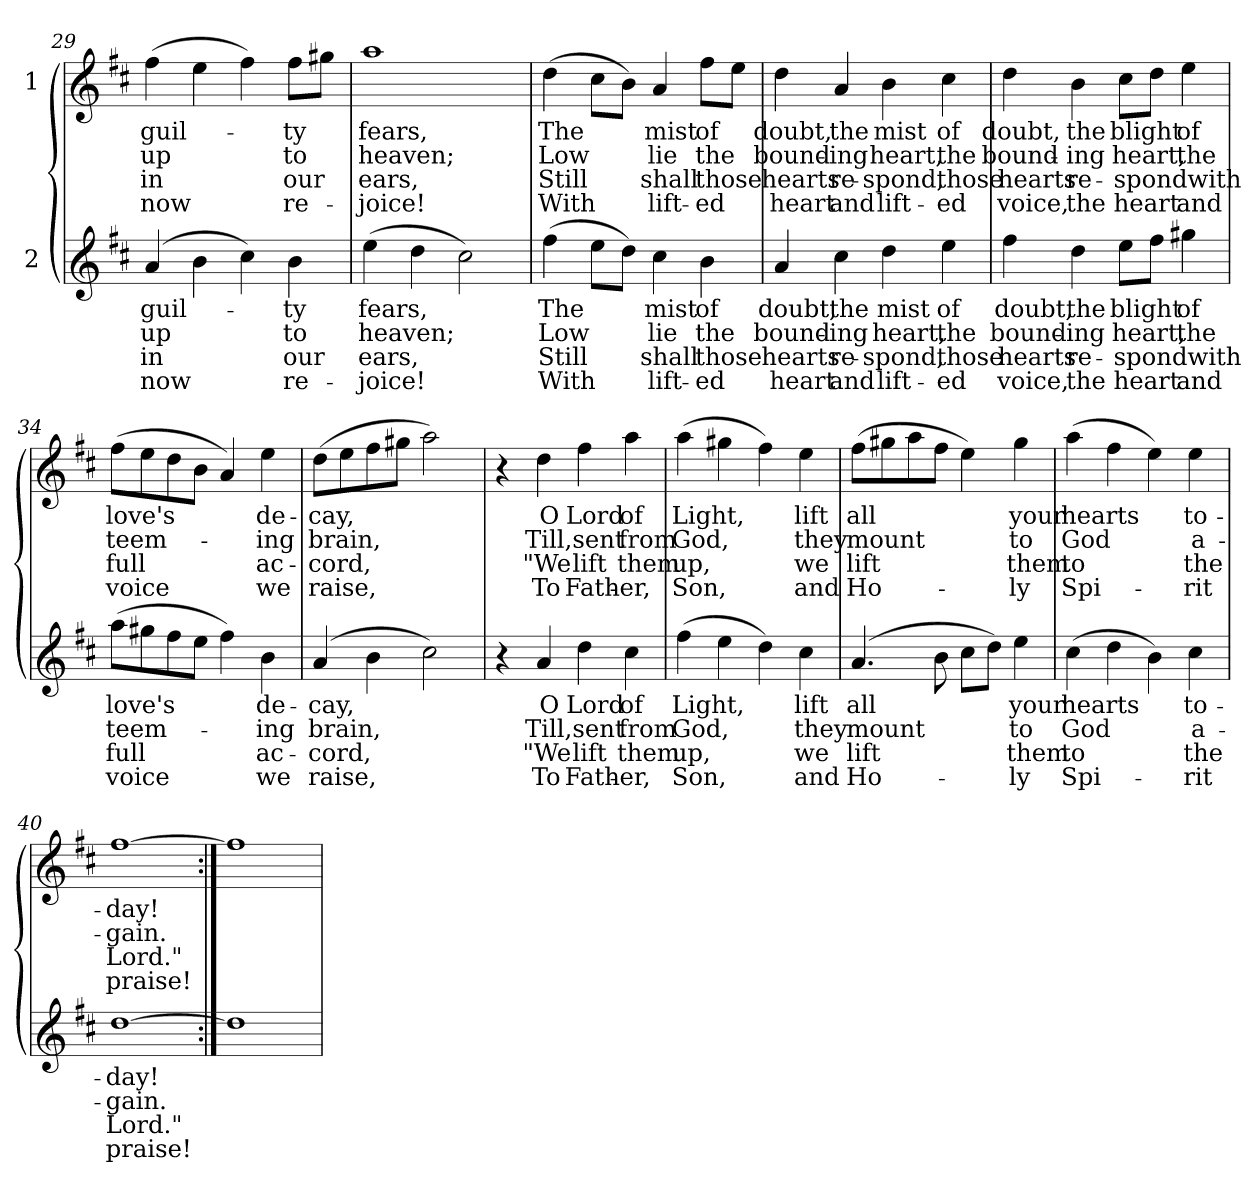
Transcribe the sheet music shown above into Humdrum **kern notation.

**kern	**text	**text	**text	**text	**kern	**text	**text	**text	**text
*part2	*part2	*part2	*part2	*part2	*part1	*part1	*part1	*part1	*part1
*staff2	*staff2	*staff2	*staff2	*staff2	*staff1	*staff1	*staff1	*staff1	*staff1
*I"2	*	*	*	*	*I"1	*	*	*	*
*clefG2	*	*	*	*	*clefG2	*	*	*	*
*k[f#c#]	*	*	*	*	*k[f#c#]	*	*	*	*
*D:	*	*	*	*	*D:	*	*	*	*
=29	=29	=29	=29	=29	=29	=29	=29	=29	=29
!	!LO:LY:a	!LO:LY:a	!LO:LY:a	!LO:LY:a	!	!LO:LY:b	!LO:LY:b	!LO:LY:b	!LO:LY:b
(<4a/	guil-	up	in	now	(>4ff#\	guil-	up	in	now
4b\	.	.	.	.	4ee\	.	.	.	.
4cc#\)	.	.	.	.	4ff#\)	.	.	.	.
!	!LO:LY:a	!LO:LY:a	!LO:LY:a	!LO:LY:a	!	!LO:LY:b	!LO:LY:b	!LO:LY:b	!LO:LY:b
4b\	-ty	to	our	re-	8ff#\L	-ty	to	our	re-
.	.	.	.	.	8gg#X\J	.	.	.	.
=30	=30	=30	=30	=30	=30	=30	=30	=30	=30
!	!LO:LY:a	!LO:LY:a	!LO:LY:a	!LO:LY:a	!	!LO:LY:b	!LO:LY:b	!LO:LY:b	!LO:LY:b
(<4ee\	fears,	heaven;	ears,	-joice!	1aa	fears,	heaven;	ears,	-joice!
4dd\	.	.	.	.	.	.	.	.	.
2cc#\)	.	.	.	.	.	.	.	.	.
!!LO:LB:g=z
=31	=31	=31	=31	=31	=31	=31	=31	=31	=31
!	!LO:LY:a	!LO:LY:a	!LO:LY:a	!LO:LY:a	!	!LO:LY:b	!LO:LY:b	!LO:LY:b	!LO:LY:b
(<4ff#\	The	Low	Still	With	(>4dd\	The	Low	Still	With
8ee\L	.	.	.	.	8cc#\L	.	.	.	.
8dd\J)	.	.	.	.	8b\J)	.	.	.	.
!	!LO:LY:a	!LO:LY:a	!LO:LY:a	!LO:LY:a	!	!LO:LY:b	!LO:LY:b	!LO:LY:b	!LO:LY:b
4cc#\	mist	lie	shall	lift-	4a/	mist	lie	shall	lift-
!	!LO:LY:a	!LO:LY:a	!LO:LY:a	!LO:LY:a	!	!LO:LY:b	!LO:LY:b	!LO:LY:b	!LO:LY:b
4b\	of	the	those	-ed	8ff#\L	of	the	those	-ed
.	.	.	.	.	8ee\J	.	.	.	.
=32	=32	=32	=32	=32	=32	=32	=32	=32	=32
!	!LO:LY:a	!LO:LY:a	!LO:LY:a	!LO:LY:a	!	!LO:LY:b	!LO:LY:b	!LO:LY:b	!LO:LY:b
4a/	doubt,	bound-	hearts	heart	4dd\	doubt,	bound-	hearts	heart
!	!LO:LY:a	!LO:LY:a	!LO:LY:a	!LO:LY:a	!	!LO:LY:b	!LO:LY:b	!LO:LY:b	!LO:LY:b
4cc#\	the	-ing	re-	and	4a/	the	-ing	re-	and
!	!LO:LY:a	!LO:LY:a	!LO:LY:a	!LO:LY:a	!	!LO:LY:b	!LO:LY:b	!LO:LY:b	!LO:LY:b
4dd\	mist	heart,	-spond,	lift-	4b\	mist	heart,	-spond,	lift-
!	!LO:LY:a	!LO:LY:a	!LO:LY:a	!LO:LY:a	!	!LO:LY:b	!LO:LY:b	!LO:LY:b	!LO:LY:b
4ee\	of	the	those	-ed	4cc#\	of	the	those	-ed
=33	=33	=33	=33	=33	=33	=33	=33	=33	=33
!	!LO:LY:a	!LO:LY:a	!LO:LY:a	!LO:LY:a	!	!LO:LY:b	!LO:LY:b	!LO:LY:b	!LO:LY:b
4ff#\	doubt,	bound-	hearts	voice,	4dd\	doubt,	bound-	hearts	voice,
!	!LO:LY:a	!LO:LY:a	!LO:LY:a	!LO:LY:a	!	!LO:LY:b	!LO:LY:b	!LO:LY:b	!LO:LY:b
4dd\	the	-ing	re-	the	4b\	the	-ing	re-	the
!	!LO:LY:a	!LO:LY:a	!LO:LY:a	!LO:LY:a	!	!LO:LY:b	!LO:LY:b	!LO:LY:b	!LO:LY:b
8ee\L	blight	heart,	-spondwith	heart	8cc#\L	blight	heart,	-spondwith	heart
8ff#\J	.	.	.	.	8dd\J	.	.	.	.
!	!LO:LY:a	!LO:LY:a	!	!LO:LY:a	!	!LO:LY:b	!LO:LY:b	!	!LO:LY:b
4gg#X\	of	the	.	and	4ee\	of	the	.	and
=34	=34	=34	=34	=34	=34	=34	=34	=34	=34
!	!LO:LY:a	!LO:LY:a	!LO:LY:a	!LO:LY:a	!	!LO:LY:b	!LO:LY:b	!LO:LY:b	!LO:LY:b
(<8aa\L	love's	teem-	full	voice	(>8ff#\L	love's	teem-	full	voice
8gg#X\	.	.	.	.	8ee\	.	.	.	.
8ff#\	.	.	.	.	8dd\	.	.	.	.
8ee\J	.	.	.	.	8b\J	.	.	.	.
4ff#\)	.	.	.	.	4a/)	.	.	.	.
!	!LO:LY:a	!LO:LY:a	!LO:LY:a	!LO:LY:a	!	!LO:LY:b	!LO:LY:b	!LO:LY:b	!LO:LY:b
4b\	de-	-ing	ac-	we	4ee\	de-	-ing	ac-	we
!!LO:LB:g=z
=35	=35	=35	=35	=35	=35	=35	=35	=35	=35
!	!LO:LY:a	!LO:LY:a	!LO:LY:a	!LO:LY:a	!	!LO:LY:b	!LO:LY:b	!LO:LY:b	!LO:LY:b
(<4a/	-cay,	brain,	-cord,	raise,	(>8dd\L	-cay,	brain,	-cord,	raise,
.	.	.	.	.	8ee\	.	.	.	.
4b\	.	.	.	.	8ff#\	.	.	.	.
.	.	.	.	.	8gg#X\J	.	.	.	.
2cc#\)	.	.	.	.	2aa\)	.	.	.	.
=36	=36	=36	=36	=36	=36	=36	=36	=36	=36
4r	.	.	.	.	4r	.	.	.	.
!	!LO:LY:a	!LO:LY:a	!LO:LY:a	!LO:LY:a	!	!LO:LY:b	!LO:LY:b	!LO:LY:b	!LO:LY:b
4a/	O	Till,	"We	To	4dd\	O	Till,	"We	To
!	!LO:LY:a	!LO:LY:a	!LO:LY:a	!LO:LY:a	!	!LO:LY:b	!LO:LY:b	!LO:LY:b	!LO:LY:b
4dd\	Lord	sent	lift	Fath-	4ff#\	Lord	sent	lift	Fath-
!	!LO:LY:a	!LO:LY:a	!LO:LY:a	!LO:LY:a	!	!LO:LY:b	!LO:LY:b	!LO:LY:b	!LO:LY:b
4cc#\	of	from	them	-er,	4aa\	of	from	them	-er,
=37	=37	=37	=37	=37	=37	=37	=37	=37	=37
!	!LO:LY:a	!LO:LY:a	!LO:LY:a	!LO:LY:a	!	!LO:LY:b	!LO:LY:b	!LO:LY:b	!LO:LY:b
(<4ff#\	Light,	God,	up,	Son,	(>4aa\	Light,	God,	up,	Son,
4ee\	.	.	.	.	4gg#X\	.	.	.	.
4dd\)	.	.	.	.	4ff#\)	.	.	.	.
!	!LO:LY:a	!LO:LY:a	!LO:LY:a	!LO:LY:a	!	!LO:LY:b	!LO:LY:b	!LO:LY:b	!LO:LY:b
4cc#\	lift	they	we	and	4ee\	lift	they	we	and
=38	=38	=38	=38	=38	=38	=38	=38	=38	=38
!	!LO:LY:a	!LO:LY:a	!LO:LY:a	!LO:LY:a	!	!LO:LY:b	!LO:LY:b	!LO:LY:b	!LO:LY:b
(<4.a/	all	mount	lift	Ho-	(>8ff#\L	all	mount	lift	Ho-
.	.	.	.	.	8gg#X\	.	.	.	.
.	.	.	.	.	8aa\	.	.	.	.
8b\	.	.	.	.	8ff#\J	.	.	.	.
8cc#\L	.	.	.	.	4ee\)	.	.	.	.
8dd\J)	.	.	.	.	.	.	.	.	.
!	!LO:LY:a	!LO:LY:a	!LO:LY:a	!LO:LY:a	!	!LO:LY:b	!LO:LY:b	!LO:LY:b	!LO:LY:b
4ee\	your	to	them	-ly	4gg#\	your	to	them	-ly
=39	=39	=39	=39	=39	=39	=39	=39	=39	=39
!	!LO:LY:a	!LO:LY:a	!LO:LY:a	!LO:LY:a	!	!LO:LY:b	!LO:LY:b	!LO:LY:b	!LO:LY:b
(<4cc#\	hearts	God	to	Spi-	(>4aa\	hearts	God	to	Spi-
4dd\	.	.	.	.	4ff#\	.	.	.	.
4b\)	.	.	.	.	4ee\)	.	.	.	.
!	!LO:LY:a	!LO:LY:a	!LO:LY:a	!LO:LY:a	!	!LO:LY:b	!LO:LY:b	!LO:LY:b	!LO:LY:b
4cc#\	to-	a-	the	-rit	4ee\	to-	a-	the	-rit
=40	=40	=40	=40	=40	=40	=40	=40	=40	=40
!	!LO:LY:a	!LO:LY:a	!LO:LY:a	!LO:LY:a	!	!LO:LY:b	!LO:LY:b	!LO:LY:b	!LO:LY:b
[1dd	-day!	-gain.	Lord."	praise!	[1ff#	-day!	-gain.	Lord."	praise!
=41:|!	=41:|!	=41:|!	=41:|!	=41:|!	=41:|!	=41:|!	=41:|!	=41:|!	=41:|!
1dd]	.	.	.	.	1ff#]	.	.	.	.
=	=	=	=	=	=	=	=	=	=
*-	*-	*-	*-	*-	*-	*-	*-	*-	*-
